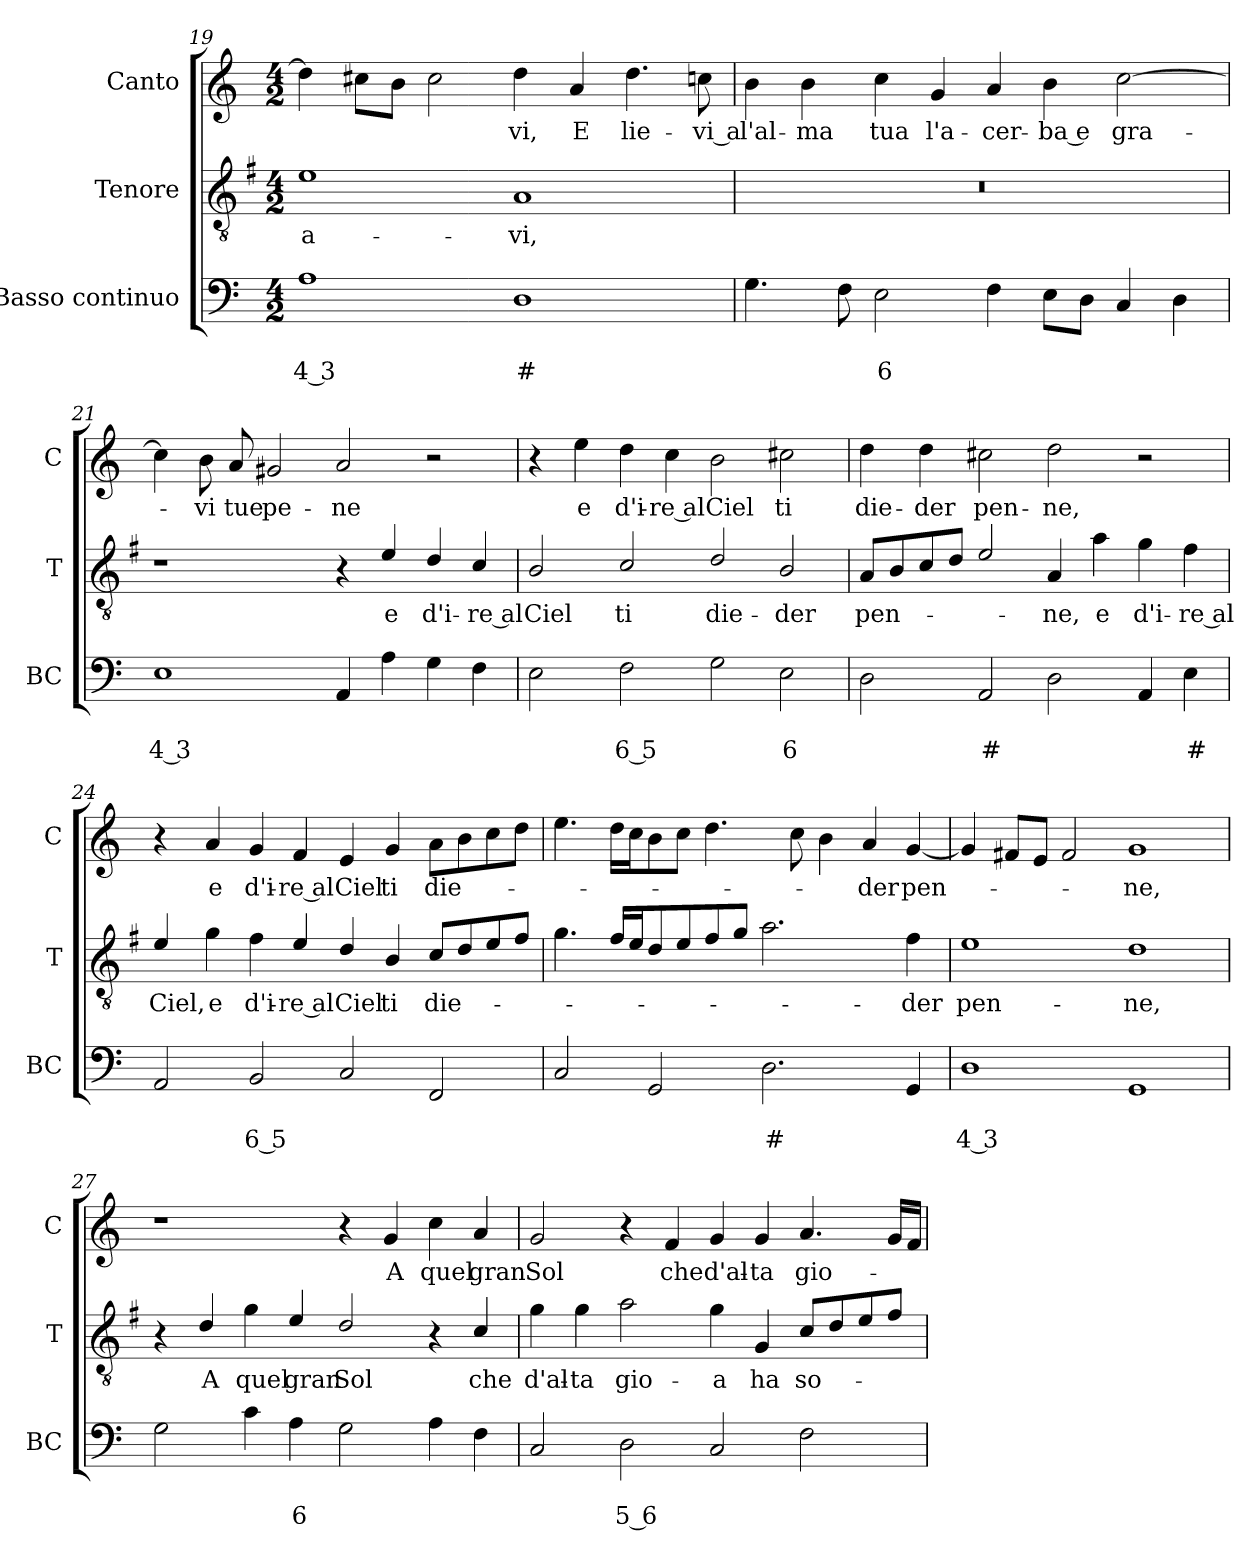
**kern	**text	**text	**kern	**text	**kern	**text
*part3	*part3	*part3	*part2	*part2	*part1	*part1
*staff3	*staff3	*staff3	*staff2	*staff2	*staff1	*staff1
*I"Basso continuo	*	*	*I"Tenore	*	*I"Canto	*
*I'BC	*	*	*I'T	*	*I'C	*
*clefF4	*	*	*clefGv2	*	*clefG2	*
*	*	*	*ITrd4c7	*	*	*
*k[]	*	*	*k[]	*	*k[]	*
*C:	*	*	*C:	*	*C:	*
*M4/2	*	*	*M4/2	*	*M4/2	*
=19	=19	=19	=19	=19	=19	=19
!	!	!LO:LY:b	!	!LO:LY:b	!	!
1A	.	4 3	1A	-a-	4dd\]	.
.	.	.	.	.	8cc#X\L	.
.	.	.	.	.	8b\J	.
.	.	.	.	.	2cc#\	.
!	!	!LO:LY:b	!	!LO:LY:b	!	!LO:LY:b
1D	.	#	1D	-vi,	4dd\	-vi,
!	!	!	!	!	!	!LO:LY:b
.	.	.	.	.	4a/	E
!	!	!	!	!	!	!LO:LY:b
.	.	.	.	.	4.dd\	lie-
!	!	!	!	!	!	!LO:LY:b
.	.	.	.	.	8ccn\	-vi a
!!LO:LB:g=z
=20	=20	=20	=20	=20	=20	=20
!	!	!	!	!	!	!LO:LY:b
4.G\	.	.	0r	.	4b\	l'al-
!	!	!	!	!	!	!LO:LY:b
.	.	.	.	.	4b\	-ma
8F\	.	.	.	.	.	.
!	!	!LO:LY:b	!	!	!	!LO:LY:b
2E\	.	6	.	.	4cc\	tua
!	!	!	!	!	!	!LO:LY:b
.	.	.	.	.	4g/	l'a-
!	!	!	!	!	!	!LO:LY:b
4F\	.	.	.	.	4a/	-cer-
!	!	!	!	!	!	!LO:LY:b
8E\L	.	.	.	.	4b\	-ba e
8D\J	.	.	.	.	.	.
!	!	!	!	!	!	!LO:LY:b
4C/	.	.	.	.	[2cc\	gra-
4D\	.	.	.	.	.	.
=21	=21	=21	=21	=21	=21	=21
!	!	!LO:LY:b	!	!	!	!
1E	.	4 3	1r	.	4cc\]	.
!	!	!	!	!	!	!LO:LY:b
.	.	.	.	.	8b\	-vi
!	!	!	!	!	!	!LO:LY:b
.	.	.	.	.	8a/	tue
!	!	!	!	!	!	!LO:LY:b
.	.	.	.	.	2g#X/	pe-
!	!	!	!	!	!	!LO:LY:b
4AA/	.	.	4r	.	2a/	-ne
!	!	!	!	!LO:LY:b	!	!
4A\	.	.	4A/	e	.	.
!	!	!	!	!LO:LY:b	!	!
4G\	.	.	4G/	d'i-	2r	.
!	!	!	!	!LO:LY:b	!	!
4F\	.	.	4F/	-re al	.	.
=22	=22	=22	=22	=22	=22	=22
!	!	!	!	!LO:LY:b	!	!
2E\	.	.	2E/	Ciel	4r	.
!	!	!	!	!	!	!LO:LY:b
.	.	.	.	.	4ee\	e
!	!	!LO:LY:b	!	!LO:LY:b	!	!LO:LY:b
2F\	.	6 5	2F/	ti	4dd\	d'i-
!	!	!	!	!	!	!LO:LY:b
.	.	.	.	.	4cc\	-re al
!	!	!	!	!LO:LY:b	!	!LO:LY:b
2G\	.	.	2G/	die-	2b\	Ciel
!	!	!LO:LY:b	!	!LO:LY:b	!	!LO:LY:b
2E\	.	6	2E/	-der	2cc#X\	ti
!!LO:LB:g=z
=23	=23	=23	=23	=23	=23	=23
!	!	!	!	!LO:LY:b	!	!LO:LY:b
2D\	.	.	8D/L	pen-	4dd\	die-
.	.	.	8E/	.	.	.
!	!	!	!	!	!	!LO:LY:b
.	.	.	8F/	.	4dd\	-der
.	.	.	8G/J	.	.	.
!	!	!LO:LY:b	!	!	!	!LO:LY:b
2AA/	.	#	2A/	.	2cc#X\	pen-
!	!	!	!	!LO:LY:b	!	!LO:LY:b
2D\	.	.	4D/	-ne,	2dd\	-ne,
!	!	!	!	!LO:LY:b	!	!
.	.	.	4d\	e	.	.
!	!	!	!	!LO:LY:b	!	!
4AA/	.	.	4c\	d'i-	2r	.
!	!	!LO:LY:b	!	!LO:LY:b	!	!
4E\	.	#	4B\	-re al	.	.
=24	=24	=24	=24	=24	=24	=24
!	!	!	!	!LO:LY:b	!	!
2AA/	.	.	4A/	Ciel,	4r	.
!	!	!	!	!LO:LY:b	!	!LO:LY:b
.	.	.	4c\	e	4a/	e
!	!	!LO:LY:b	!	!LO:LY:b	!	!LO:LY:b
2BB/	.	6 5	4B\	d'i-	4g/	d'i-
!	!	!	!	!LO:LY:b	!	!LO:LY:b
.	.	.	4A/	-re al	4f/	-re al
!	!	!	!	!LO:LY:b	!	!LO:LY:b
2C/	.	.	4G/	Ciel	4e/	Ciel
!	!	!	!	!LO:LY:b	!	!LO:LY:b
.	.	.	4E/	ti	4g/	ti
!	!	!	!	!LO:LY:b	!	!LO:LY:b
2FF/	.	.	8F/L	die-	8a\L	die-
.	.	.	8G/	.	8b\	.
.	.	.	8A/	.	8cc\	.
.	.	.	8B/J	.	8dd\J	.
=25	=25	=25	=25	=25	=25	=25
2C/	.	.	4.c\	.	4.ee\	.
.	.	.	16B/LL	.	16dd\LL	.
.	.	.	16A/J	.	16cc\J	.
2GG/	.	.	8G/	.	8b\	.
.	.	.	8A/	.	8cc\J	.
.	.	.	8B/	.	4.dd\	.
.	.	.	8c/J	.	.	.
!	!	!LO:LY:b	!	!	!	!
2.D\	.	#	2.d\	.	.	.
.	.	.	.	.	8cc\	.
.	.	.	.	.	4b\	.
!	!	!	!	!	!	!LO:LY:b
.	.	.	.	.	4a/	-der
!	!	!	!	!LO:LY:b	!	!LO:LY:b
4GG/	.	.	4B\	-der	[4g/	pen-
!!LO:LB:g=z
=26	=26	=26	=26	=26	=26	=26
!	!	!LO:LY:b	!	!LO:LY:b	!	!
1D	.	4 3	1A	pen-	4g/]	.
.	.	.	.	.	8f#X/L	.
.	.	.	.	.	8e/J	.
.	.	.	.	.	2f#/	.
!	!	!	!	!LO:LY:b	!	!LO:LY:b
1GG	.	.	1G	-ne,	1g	-ne,
=27	=27	=27	=27	=27	=27	=27
2G\	.	.	4r	.	1r	.
!	!	!	!	!LO:LY:b	!	!
.	.	.	4G/	A	.	.
!	!	!	!	!LO:LY:b	!	!
4c\	.	.	4c\	quel	.	.
!	!	!LO:LY:b	!	!LO:LY:b	!	!
4A\	.	6	4A/	gran	.	.
!	!	!	!	!LO:LY:b	!	!
2G\	.	.	2G/	Sol	4r	.
!	!	!	!	!	!	!LO:LY:b
.	.	.	.	.	4g/	A
!	!	!	!	!	!	!LO:LY:b
4A\	.	.	4r	.	4cc\	quel
!	!	!	!	!LO:LY:b	!	!LO:LY:b
4F\	.	.	4F/	che	4a/	gran
=28	=28	=28	=28	=28	=28	=28
!	!	!	!	!LO:LY:b	!	!LO:LY:b
2C/	.	.	4c\	d'al-	2g/	Sol
!	!	!	!	!LO:LY:b	!	!
.	.	.	4c\	-ta	.	.
!	!	!LO:LY:b	!	!LO:LY:b	!	!
2D\	.	5 6	2d\	gio-	4r	.
!	!	!	!	!	!	!LO:LY:b
.	.	.	.	.	4f/	che
!	!	!	!	!LO:LY:b	!	!LO:LY:b
2C/	.	.	4c\	-a	4g/	d'al-
!	!	!	!	!LO:LY:b	!	!LO:LY:b
.	.	.	4C/	ha	4g/	-ta
!	!	!	!	!LO:LY:b	!	!LO:LY:b
2F\	.	.	8F/L	so-	4.a/	gio-
.	.	.	8G/	.	.	.
.	.	.	8A/	.	.	.
.	.	.	8B/J	.	16g/LL	.
.	.	.	.	.	16f/JJ	.
=	=	=	=	=	=	=
*-	*-	*-	*-	*-	*-	*-
